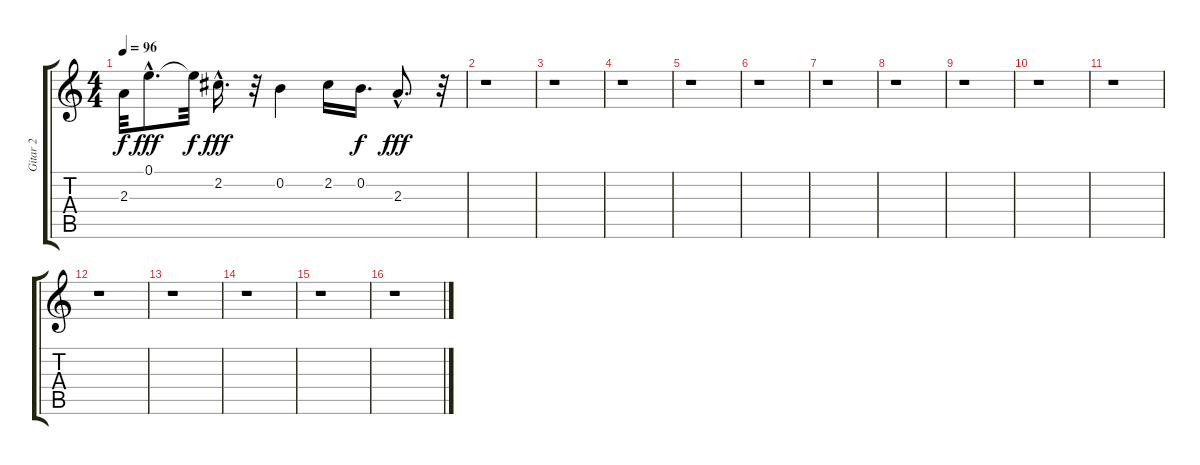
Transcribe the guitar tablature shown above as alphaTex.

\track ("Gitar 2" "Gitar 2") {instrument overdrivenguitar}
\staff {score tabs}
\tuning (E4 B3 G3 D3 A2 E2) {hide}
\ts (4 4)
\tempo 96
\clef g2
\ks c
2.3{t}.32{dy f} 0.1{hac}.8{d dy fff} 0.1{t}.32{dy f} 2.2{hac}.16{d dy fff} r.32 0.2.4 2.2.16 0.2.16{d dy f} 2.3{hac}.8{d dy fff} r.32 |
r.1 |
r.1 |
r.1 |
r.1 |
r.1 |
r.1 |
r.1 |
r.1 |
r.1 |
r.1 |
r.1 |
r.1 |
r.1 |
r.1 |
r.1
